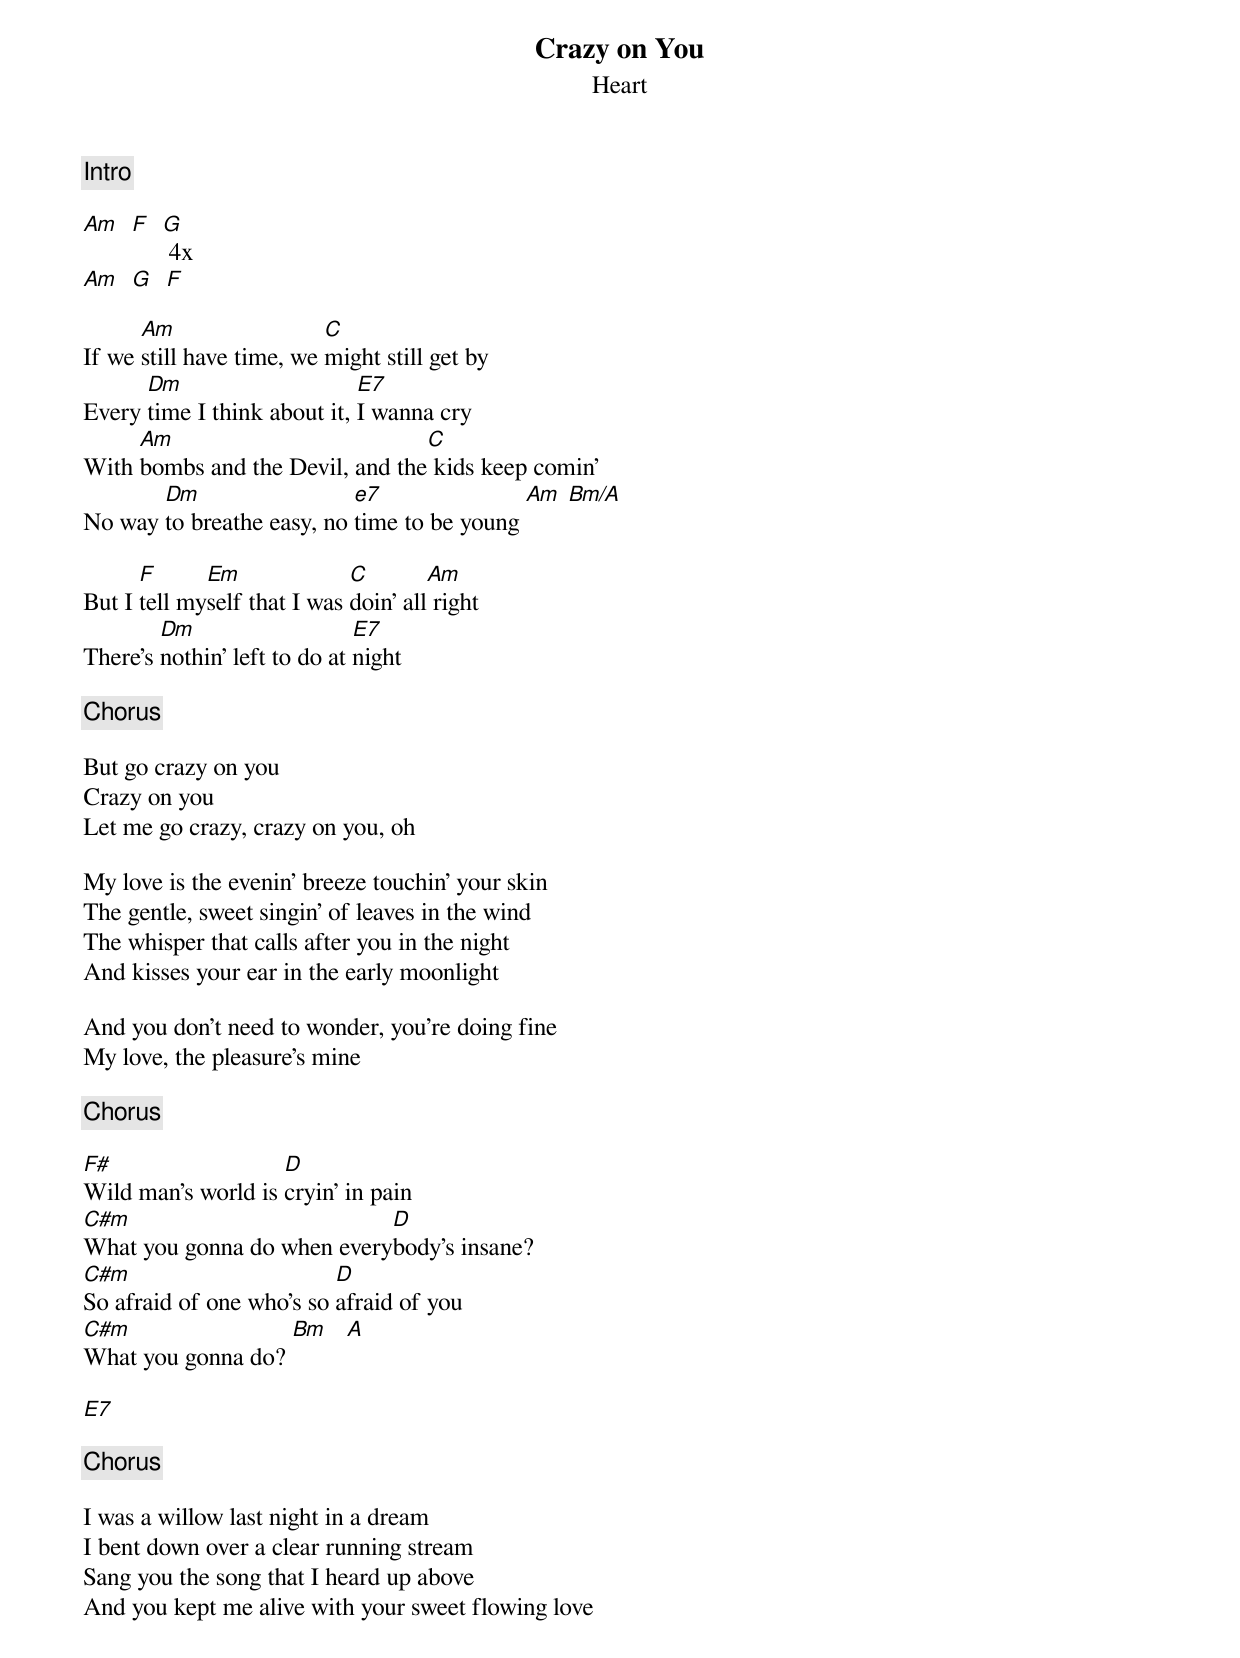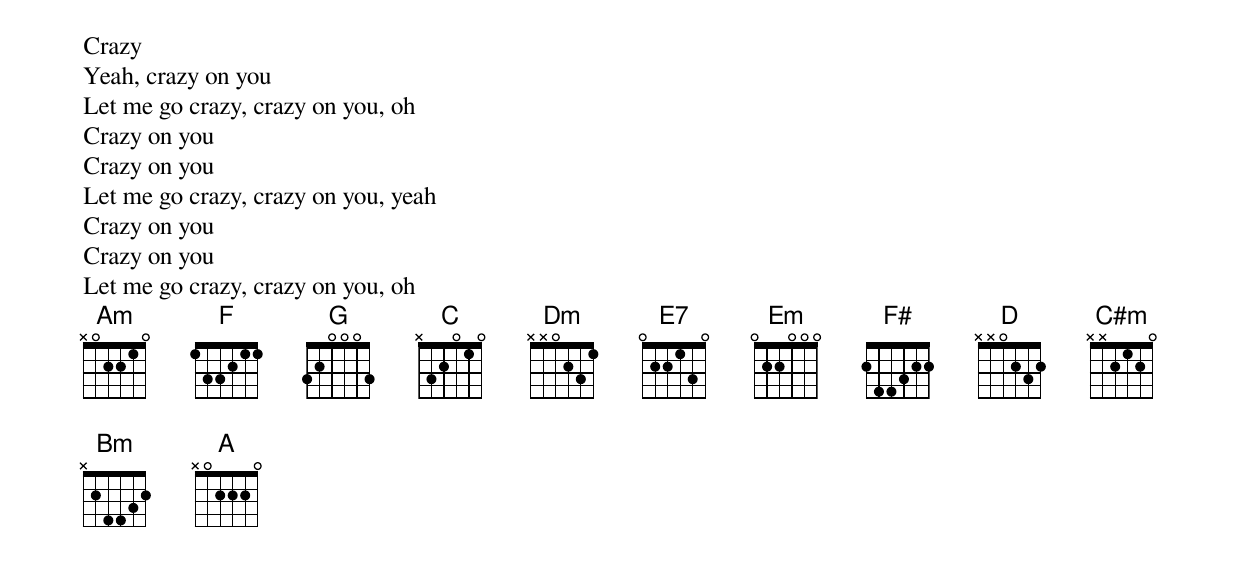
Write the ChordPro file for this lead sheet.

{title:Crazy on You}
{subtitle:Heart}
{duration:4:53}
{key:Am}
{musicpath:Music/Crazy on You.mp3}

{c:Intro}

[Am]  [F]  [G] 4x
[Am]  [G]  [F]

If we [Am]still have time, we [C]might still get by
Every [Dm]time I think about it, [E7]I wanna cry
With [Am]bombs and the Devil, and the[C] kids keep comin'
No way [Dm]to breathe easy, no [e7]time to be young [Am] [Bm/A]

But I [F]tell my[Em]self that I was [C]doin' all[Am] right
There's [Dm]nothin' left to do at [E7]night

{c:Chorus}

But go crazy on you
Crazy on you
Let me go crazy, crazy on you, oh

My love is the evenin' breeze touchin' your skin
The gentle, sweet singin' of leaves in the wind
The whisper that calls after you in the night
And kisses your ear in the early moonlight

And you don't need to wonder, you're doing fine
My love, the pleasure's mine

{c:Chorus}

[F#]Wild man's world is [D]cryin' in pain
[C#m]What you gonna do when every[D]body's insane?
[C#m]So afraid of one who's so [D]afraid of you
[C#m]What you gonna do? [Bm]   [A]

[E7]

{c:Chorus}

I was a willow last night in a dream
I bent down over a clear running stream
Sang you the song that I heard up above
And you kept me alive with your sweet flowing love

Crazy
Yeah, crazy on you
Let me go crazy, crazy on you, oh
Crazy on you
Crazy on you
Let me go crazy, crazy on you, yeah
Crazy on you
Crazy on you
Let me go crazy, crazy on you, oh
